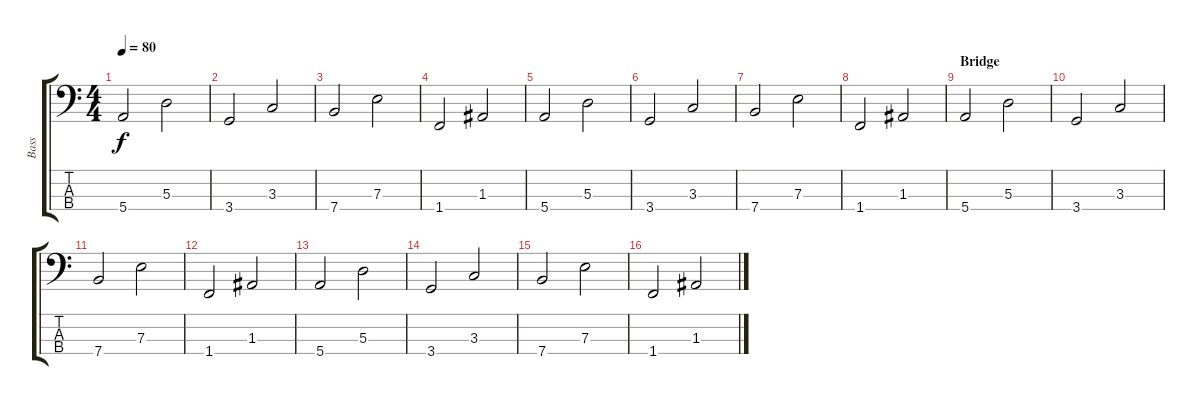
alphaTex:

\track ("Bass" "Bass") {instrument electricbassfinger}
\staff {score tabs}
\tuning (G2 D2 A1 E1) {hide}
\ts (4 4)
\tempo 80
\clef f4
\ks c
5.4.2{dy f} 5.3.2 |
3.4.2 3.3.2 |
7.4.2 7.3.2 |
1.4.2 1.3.2 |
5.4.2 5.3.2 |
3.4.2 3.3.2 |
7.4.2 7.3.2 |
1.4.2 1.3.2 |
\section ("" "Bridge")
5.4.2 5.3.2 |
3.4.2 3.3.2 |
7.4.2 7.3.2 |
1.4.2 1.3.2 |
5.4.2 5.3.2 |
3.4.2 3.3.2 |
7.4.2 7.3.2 |
1.4.2 1.3.2
